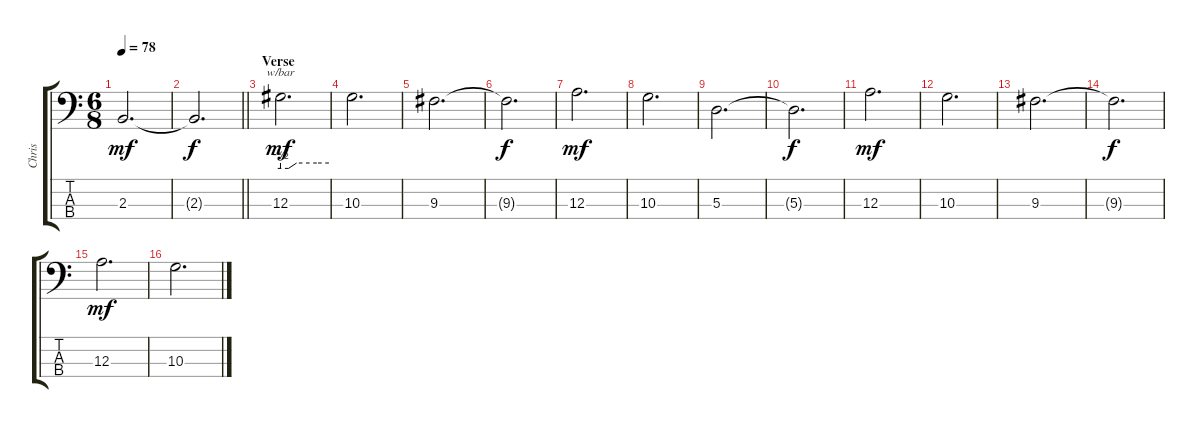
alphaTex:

\track ("Chris" "Chris") {instrument electricbassfinger}
\staff {score tabs}
\tuning (G2 D2 A1 E1) {hide}
\ts (6 8)
\tempo 78
\clef f4
\ks c
2.3.2{d dy mf} |
\barLineRight lightlight
2.3{t}.2{d dy f} |
\section ("" "Verse")
12.3.2{d tbe (custom default 0 -2 10 -2 20 0 45 0 60 0) dy mf} |
10.3.2{d} |
9.3.2{d} |
9.3{t}.2{d dy f} |
12.3.2{d dy mf} |
10.3.2{d} |
5.3.2{d} |
5.3{t}.2{d dy f} |
12.3.2{d dy mf} |
10.3.2{d} |
9.3.2{d} |
9.3{t}.2{d dy f} |
12.3.2{d dy mf} |
10.3.2{d}
